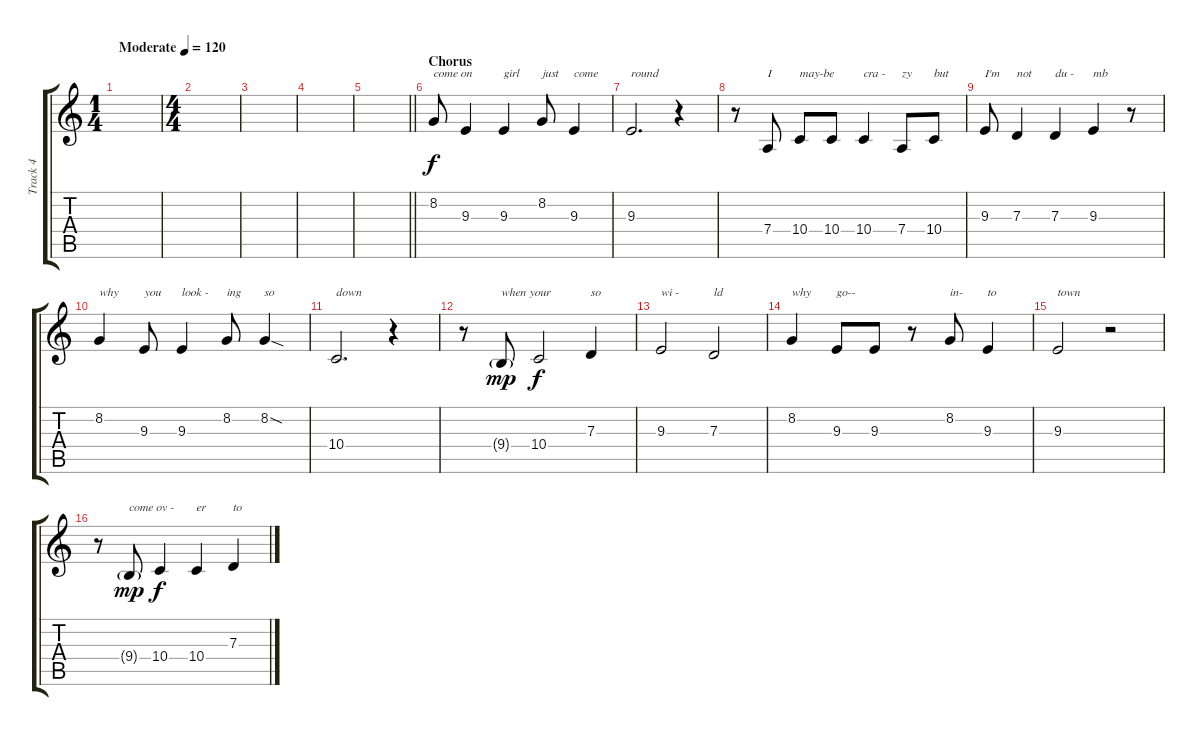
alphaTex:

\track ("Track 4" "Track 4") {instrument cello}
\staff {score tabs}
\tuning (E4 B3 G3 D3 A2 E2) {hide}
\ts (1 4)
\tempo (120 "Moderate")
\clef g2
\ks c
|
\ts (4 4)
|
|
|
\barLineRight lightlight
|
\section ("" "Chorus ")
8.2.8{txt "come on"} 9.3.4 9.3.4{txt "girl"} 8.2.8{txt "just"} 9.3.4{txt "come"} |
9.3.2{d txt "round"} r.4 |
r.8 7.4.8{txt "I"} 10.4.8{txt "may-be"} 10.4.8 10.4.4{txt "cra -"} 7.4.8{txt "zy"} 10.4.8{txt "but"} |
9.3.8{txt "I'm"} 7.3.4{txt "not"} 7.3.4{txt "du -"} 9.3.4{txt "mb"} r.8 |
8.2.4{txt "why"} 9.3.8{txt "you"} 9.3.4{txt "look -"} 8.2.8{txt "ing"} 8.2{sod}.4{txt "so"} |
10.4.2{d txt "down"} r.4 |
r.8 9.4{g}.8{txt "when your" dy mp} 10.4.2{dy f} 7.3.4{txt "so"} |
9.3.2{txt "wi -"} 7.3.2{txt "ld"} |
8.2.4{txt "why"} 9.3.8{txt "go--"} 9.3.8 r.8 8.2.8{txt "in-"} 9.3.4{txt "to"} |
9.3.2{txt "town"} r.2 |
r.8 9.4{g}.8{txt "come ov -" dy mp} 10.4.4{dy f} 10.4.4{txt "er"} 7.3.4{txt "to"}
